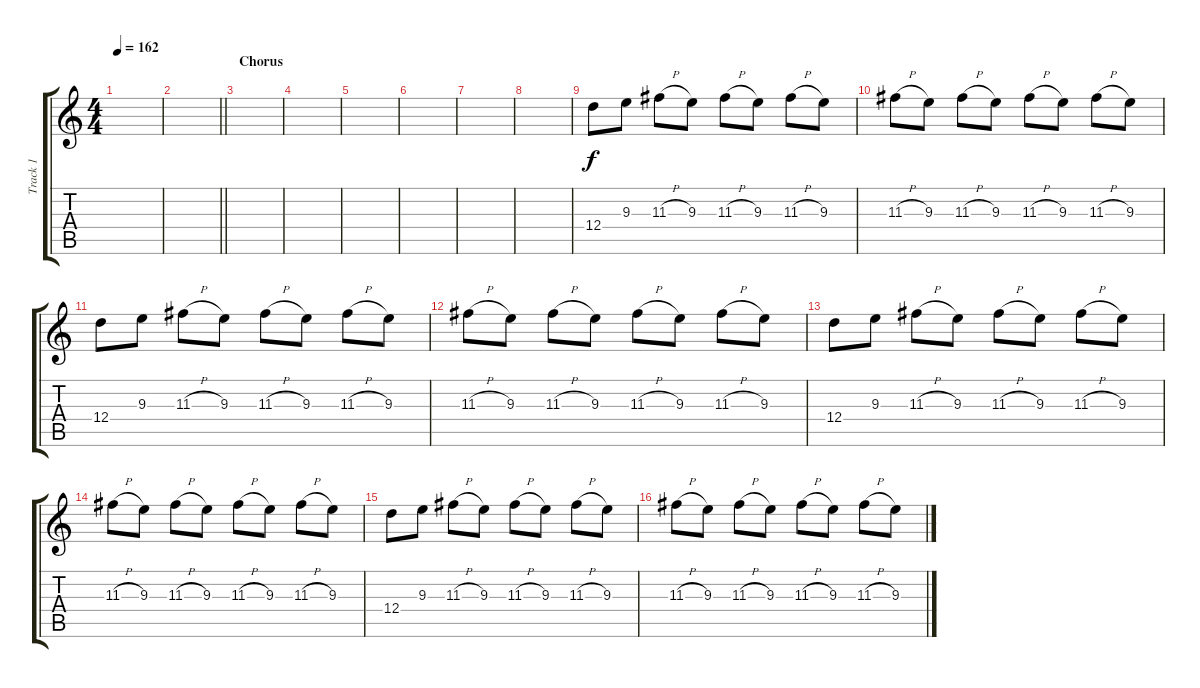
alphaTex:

\track ("Track 1" "Track 1") {instrument distortionguitar}
\staff {score tabs}
\tuning (E4 B3 G3 D3 A2 D2) {hide}
\ts (4 4)
\tempo 162
\clef g2
\ks c
|
\barLineRight lightlight
|
\section ("" "Chorus")
|
|
|
|
|
|
12.4.8 9.3.8 11.3{h}.8 9.3.8 11.3{h}.8 9.3.8 11.3{h}.8 9.3.8 |
11.3{h}.8 9.3.8 11.3{h}.8 9.3.8 11.3{h}.8 9.3.8 11.3{h}.8 9.3.8 |
12.4.8 9.3.8 11.3{h}.8 9.3.8 11.3{h}.8 9.3.8 11.3{h}.8 9.3.8 |
11.3{h}.8 9.3.8 11.3{h}.8 9.3.8 11.3{h}.8 9.3.8 11.3{h}.8 9.3.8 |
12.4.8 9.3.8 11.3{h}.8 9.3.8 11.3{h}.8 9.3.8 11.3{h}.8 9.3.8 |
11.3{h}.8 9.3.8 11.3{h}.8 9.3.8 11.3{h}.8 9.3.8 11.3{h}.8 9.3.8 |
12.4.8 9.3.8 11.3{h}.8 9.3.8 11.3{h}.8 9.3.8 11.3{h}.8 9.3.8 |
11.3{h}.8 9.3.8 11.3{h}.8 9.3.8 11.3{h}.8 9.3.8 11.3{h}.8 9.3.8
